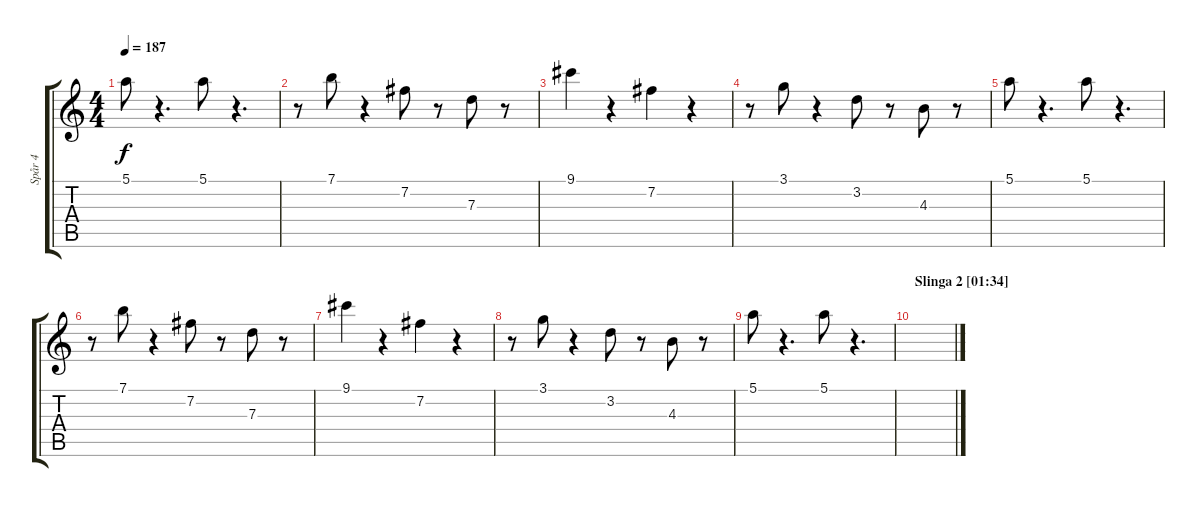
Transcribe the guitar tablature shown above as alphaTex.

\track ("Spår 4" "Spår 4") {instrument electricguitarjazz}
\staff {score tabs}
\tuning (E4 B3 G3 D3 A2 E2) {hide}
\ts (4 4)
\tempo 187
\clef g2
\ks c
5.1.8{dy f} r.4{d} 5.1.8{balance 3} r.4{d} |
\section ("" "")
r.8 7.1.8 r.4 7.2.8 r.8 7.3.8 r.8 |
9.1.4 r.4 7.2.4{balance 3} r.4 |
r.8{balance 10} 3.1.8 r.4 3.2.8 r.8 4.3.8 r.8 |
5.1.8 r.4{d} 5.1.8{balance 3} r.4{d} |
r.8 7.1.8 r.4 7.2.8 r.8 7.3.8 r.8 |
9.1.4 r.4 7.2.4{balance 3} r.4 |
r.8{balance 10} 3.1.8 r.4 3.2.8 r.8 4.3.8 r.8 |
5.1.8 r.4{d} 5.1.8{balance 3} r.4{d} |
\section ("" "Slinga 2 [01:34]")
